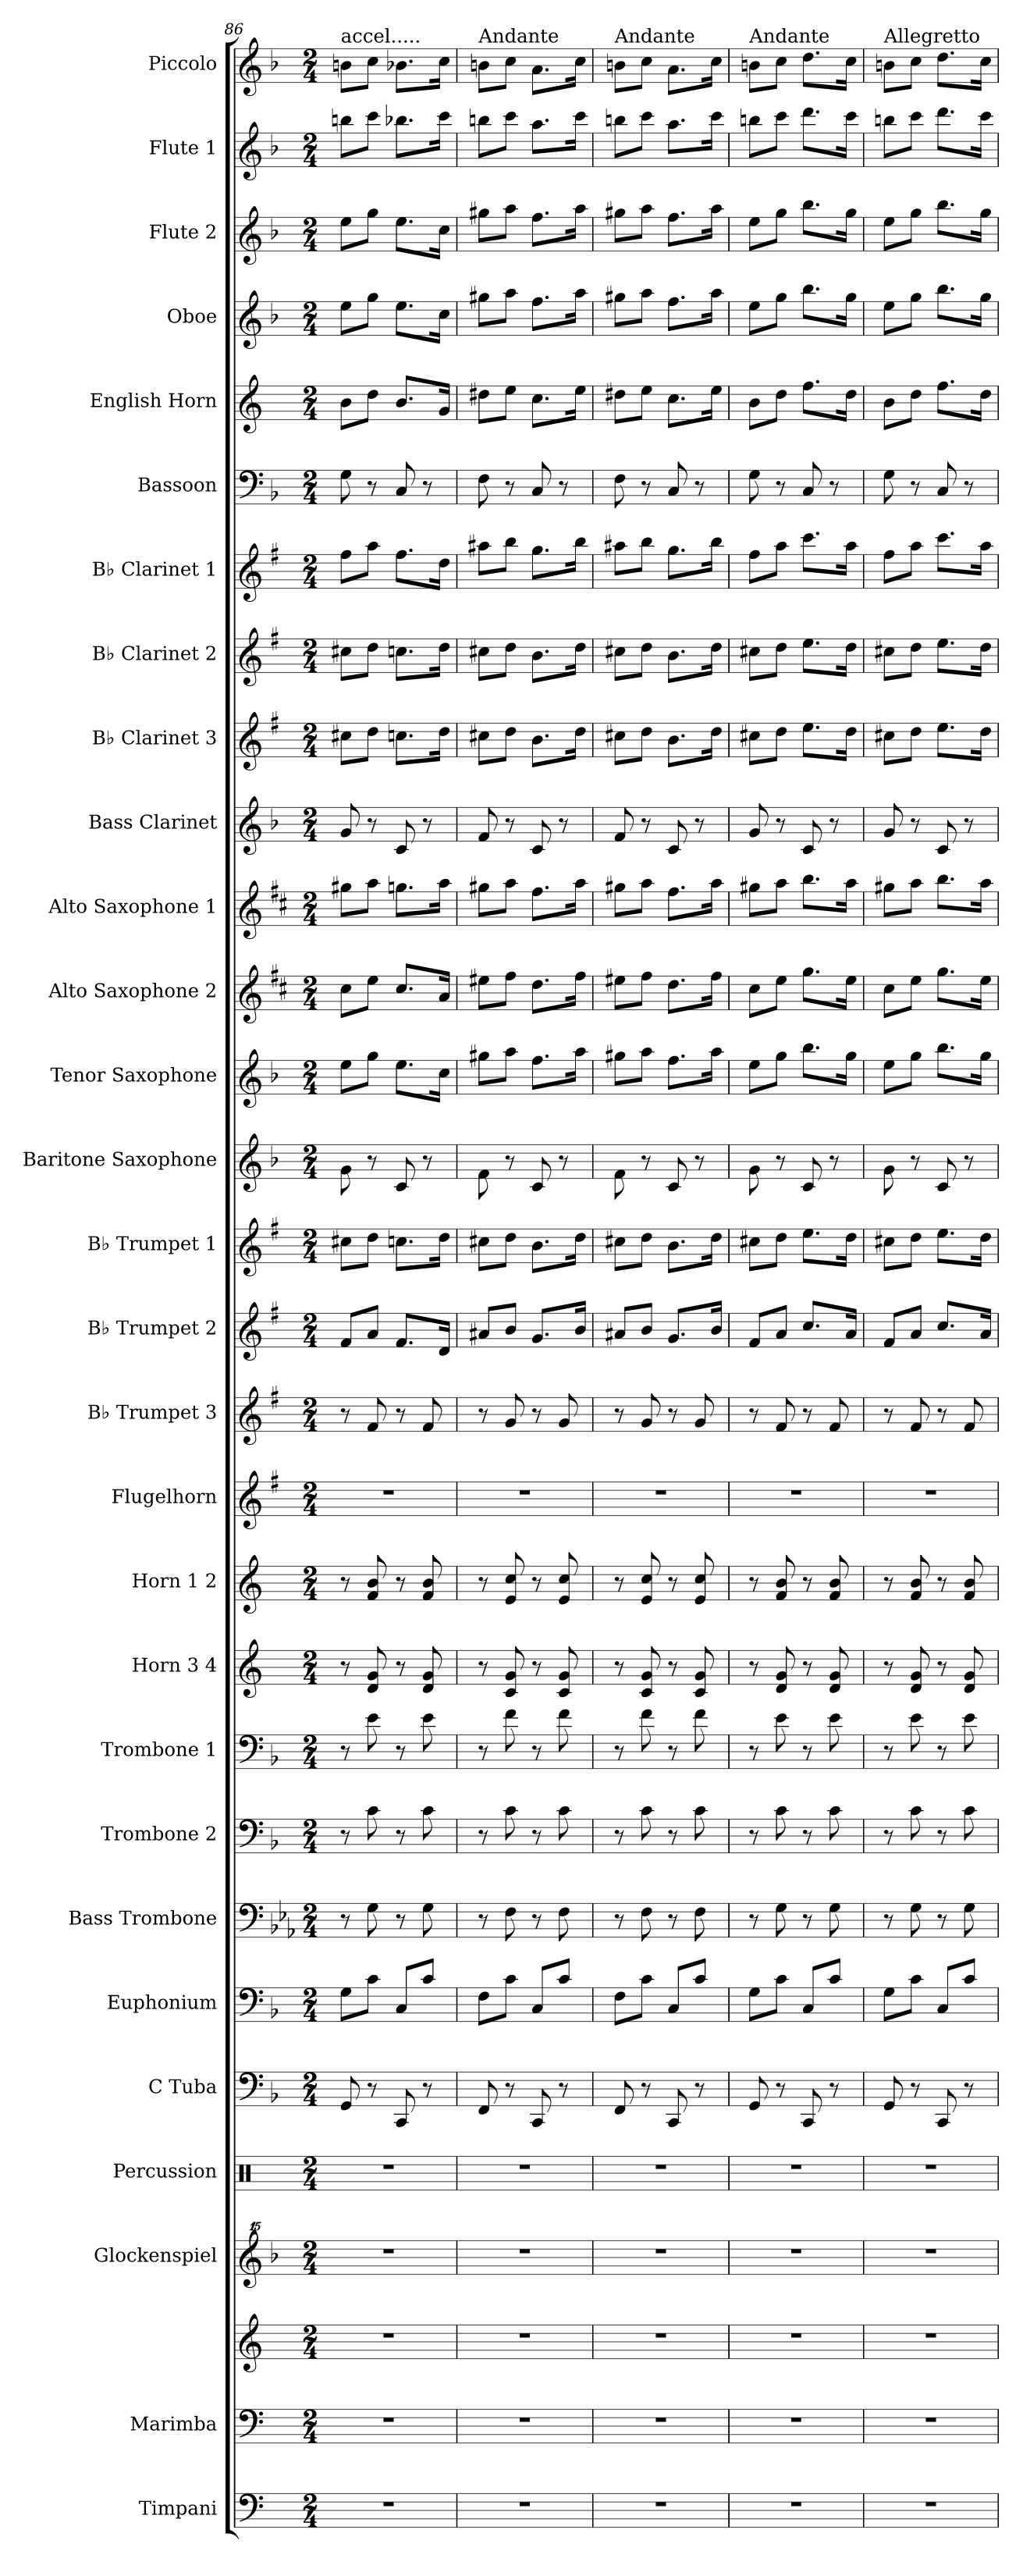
**kern	**kern	**kern	**kern	**kern	**kern	**kern	**kern	**kern	**kern	**kern	**kern	**kern	**kern	**kern	**kern	**kern	**kern	**kern	**kern	**kern	**kern	**kern	**kern	**kern	**kern	**kern	**kern	**kern	**kern
*part29	*part28	*part28	*part27	*part26	*part25	*part24	*part23	*part22	*part21	*part20	*part19	*part18	*part17	*part16	*part15	*part14	*part13	*part12	*part11	*part10	*part9	*part8	*part7	*part6	*part5	*part4	*part3	*part2	*part1
*staff30	*staff29	*staff28	*staff27	*staff26	*staff25	*staff24	*staff23	*staff22	*staff21	*staff20	*staff19	*staff18	*staff17	*staff16	*staff15	*staff14	*staff13	*staff12	*staff11	*staff10	*staff9	*staff8	*staff7	*staff6	*staff5	*staff4	*staff3	*staff2	*staff1
*I"Timpani	*I"Marimba	*	*I"Glockenspiel	*I"Percussion	*I"C Tuba	*I"Euphonium	*I"Bass Trombone	*I"Trombone 2	*I"Trombone 1	*I"Horn 3 4	*I"Horn 1 2	*I"Flugelhorn	*I"B♭ Trumpet 3	*I"B♭ Trumpet 2	*I"B♭ Trumpet 1	*I"Baritone Saxophone	*I"Tenor Saxophone	*I"Alto Saxophone 2	*I"Alto Saxophone 1	*I"Bass Clarinet	*I"B♭ Clarinet 3	*I"B♭ Clarinet 2	*I"B♭ Clarinet 1	*I"Bassoon	*I"English Horn	*I"Oboe	*I"Flute 2	*I"Flute 1	*I"Piccolo
*I'Timp.	*I'Mrm.	*	*I'Glk.	*I'Perc.	*I'C Tu.	*I'Eu.	*I'B. Trb.	*I'Trb. 2	*I'Trb. 1	*I'Hn. 3 4	*I'Hn. 1 2	*I'Flghn.	*I'Tpt. 3	*I'Tpt. 2	*I'Tpt. 1	*I'Bar. Sax.	*I'T. Sax.	*I'A. Sax. 2	*I'A. Sax. 1	*I'B. Cl.	*I'B♭ Cl. 3	*I'B♭ Cl. 2	*I'B♭ Cl. 1	*I'Bsn.	*I'E. Hn.	*I'Ob.	*I'Fl. 2	*I'Fl. 1	*I'Picc.
*clefF4	*clefF4	*clefG2	*clefG^^2	*clefX	*clefF4	*clefF4	*clefF4	*clefF4	*clefF4	*clefG2	*clefG2	*clefG2	*clefG2	*clefG2	*clefG2	*clefG2	*clefG2	*clefG2	*clefG2	*clefG2	*clefG2	*clefG2	*clefG2	*clefF4	*clefG2	*clefG2	*clefG2	*clefG2	*
*	*	*	*	*	*	*	*	*	*	*ITrd4c7	*ITrd4c7	*ITrd1c2	*ITrd1c2	*ITrd1c2	*ITrd1c2	*ITrd12c21	*ITrd8c14	*ITrd5c9	*ITrd5c9	*ITrd8c14	*ITrd1c2	*ITrd1c2	*ITrd1c2	*	*ITrd4c7	*	*	*	*ITrd-7c-12
*k[]	*k[]	*k[]	*k[b-]	*k[]	*k[b-]	*k[b-]	*k[b-e-a-]	*k[b-]	*k[b-]	*k[b-]	*k[b-]	*k[b-]	*k[b-]	*k[b-]	*k[b-]	*k[b-]	*k[b-]	*k[b-]	*k[b-]	*k[b-]	*k[b-]	*k[b-]	*k[b-]	*k[b-]	*k[b-]	*k[b-]	*k[b-]	*k[b-]	*k[b-]
*C:	*C:	*C:	*F:	*C:	*F:	*F:	*E-:	*F:	*F:	*F:	*F:	*F:	*F:	*F:	*F:	*F:	*F:	*F:	*F:	*F:	*F:	*F:	*F:	*F:	*F:	*F:	*F:	*F:	*F:
*M2/4	*M2/4	*M2/4	*M2/4	*M2/4	*M2/4	*M2/4	*M2/4	*M2/4	*M2/4	*M2/4	*M2/4	*M2/4	*M2/4	*M2/4	*M2/4	*M2/4	*M2/4	*M2/4	*M2/4	*M2/4	*M2/4	*M2/4	*M2/4	*M2/4	*M2/4	*M2/4	*M2/4	*M2/4	*M2/4
=86	=86	=86	=86	=86	=86	=86	=86	=86	=86	=86	=86	=86	=86	=86	=86	=86	=86	=86	=86	=86	=86	=86	=86	=86	=86	=86	=86	=86	=86
!	!	!	!	!	!	!	!	!	!	!	!	!	!	!	!	!	!	!	!	!	!	!	!	!	!	!	!	!	!LO:TX:a:t=accel.....
2r	2r	2r	2r	2r	8GG/	8G\L	8r	8r	8r	8r	8r	2r	8r	8e/L	8bn\L	8G\	8e\L	8e\L	8bn\L	8G/	8bn\L	8bn\L	8ee\L	8G\	8e\L	8ee\L	8ee\L	8bbn\L	8bbn\L
.	.	.	.	.	8r	8c\J	8G\	8c\	8e\	8G/ 8c/	8B-/ 8e/	.	8e/	8g/J	8cc\J	8r	8g\J	8g\J	8cc\J	8r	8cc\J	8cc\J	8gg\J	8r	8g\J	8gg\J	8gg\J	8ccc\J	8ccc\J
.	.	.	.	.	8CC/	8C/L	8r	8r	8r	8r	8r	.	8r	8.e/L	8.b-X\L	8C/	8.e\L	8.e/L	8.b-X\L	8C/	8.b-X\L	8.b-X\L	8.ee\L	8C/	8.e/L	8.ee\L	8.ee\L	8.bb-X\L	8.bb-X\L
.	.	.	.	.	8r	8c/J	8G\	8c\	8e\	8G/ 8c/	8B-/ 8e/	.	8e/	.	.	8r	.	.	.	8r	.	.	.	8r	.	.	.	.	.
.	.	.	.	.	.	.	.	.	.	.	.	.	.	16c/Jk	16cc\Jk	.	16c\Jk	16c/Jk	16cc\Jk	.	16cc\Jk	16cc\Jk	16cc\Jk	.	16c/Jk	16cc\Jk	16cc\Jk	16ccc\Jk	16ccc\Jk
=87	=87	=87	=87	=87	=87	=87	=87	=87	=87	=87	=87	=87	=87	=87	=87	=87	=87	=87	=87	=87	=87	=87	=87	=87	=87	=87	=87	=87	=87
!	!	!	!	!	!	!	!	!	!	!	!	!	!	!	!	!	!	!	!	!	!	!	!	!	!	!	!	!	!LO:TX:a:t=Andante
2r	2r	2r	2r	2r	8FF/	8F\L	8r	8r	8r	8r	8r	2r	8r	8g#X/L	8bn\L	8F\	8g#X\L	8g#X\L	8bn\L	8F/	8bn\L	8bn\L	8gg#X\L	8F\	8g#X\L	8gg#X\L	8gg#X\L	8bbn\L	8bbn\L
.	.	.	.	.	8r	8c\J	8F\	8c\	8f\	8F/ 8c/	8A/ 8f/	.	8f/	8a/J	8cc\J	8r	8a\J	8a\J	8cc\J	8r	8cc\J	8cc\J	8aa\J	8r	8a\J	8aa\J	8aa\J	8ccc\J	8ccc\J
.	.	.	.	.	8CC/	8C/L	8r	8r	8r	8r	8r	.	8r	8.f/L	8.a\L	8C/	8.f\L	8.f\L	8.a\L	8C/	8.a\L	8.a\L	8.ff\L	8C/	8.f\L	8.ff\L	8.ff\L	8.aa\L	8.aa\L
.	.	.	.	.	8r	8c/J	8F\	8c\	8f\	8F/ 8c/	8A/ 8f/	.	8f/	.	.	8r	.	.	.	8r	.	.	.	8r	.	.	.	.	.
.	.	.	.	.	.	.	.	.	.	.	.	.	.	16a/Jk	16cc\Jk	.	16a\Jk	16a\Jk	16cc\Jk	.	16cc\Jk	16cc\Jk	16aa\Jk	.	16a\Jk	16aa\Jk	16aa\Jk	16ccc\Jk	16ccc\Jk
=88	=88	=88	=88	=88	=88	=88	=88	=88	=88	=88	=88	=88	=88	=88	=88	=88	=88	=88	=88	=88	=88	=88	=88	=88	=88	=88	=88	=88	=88
!	!	!	!	!	!	!	!	!	!	!	!	!	!	!	!	!	!	!	!	!	!	!	!	!	!	!	!	!	!LO:TX:a:t=Andante
2r	2r	2r	2r	2r	8FF/	8F\L	8r	8r	8r	8r	8r	2r	8r	8g#X/L	8bn\L	8F\	8g#X\L	8g#X\L	8bn\L	8F/	8bn\L	8bn\L	8gg#X\L	8F\	8g#X\L	8gg#X\L	8gg#X\L	8bbn\L	8bbn\L
.	.	.	.	.	8r	8c\J	8F\	8c\	8f\	8F/ 8c/	8A/ 8f/	.	8f/	8a/J	8cc\J	8r	8a\J	8a\J	8cc\J	8r	8cc\J	8cc\J	8aa\J	8r	8a\J	8aa\J	8aa\J	8ccc\J	8ccc\J
.	.	.	.	.	8CC/	8C/L	8r	8r	8r	8r	8r	.	8r	8.f/L	8.a\L	8C/	8.f\L	8.f\L	8.a\L	8C/	8.a\L	8.a\L	8.ff\L	8C/	8.f\L	8.ff\L	8.ff\L	8.aa\L	8.aa\L
.	.	.	.	.	8r	8c/J	8F\	8c\	8f\	8F/ 8c/	8A/ 8f/	.	8f/	.	.	8r	.	.	.	8r	.	.	.	8r	.	.	.	.	.
.	.	.	.	.	.	.	.	.	.	.	.	.	.	16a/Jk	16cc\Jk	.	16a\Jk	16a\Jk	16cc\Jk	.	16cc\Jk	16cc\Jk	16aa\Jk	.	16a\Jk	16aa\Jk	16aa\Jk	16ccc\Jk	16ccc\Jk
=89	=89	=89	=89	=89	=89	=89	=89	=89	=89	=89	=89	=89	=89	=89	=89	=89	=89	=89	=89	=89	=89	=89	=89	=89	=89	=89	=89	=89	=89
!	!	!	!	!	!	!	!	!	!	!	!	!	!	!	!	!	!	!	!	!	!	!	!	!	!	!	!	!	!LO:TX:a:t=Andante
2r	2r	2r	2r	2r	8GG/	8G\L	8r	8r	8r	8r	8r	2r	8r	8e/L	8bn\L	8G\	8e\L	8e\L	8bn\L	8G/	8bn\L	8bn\L	8ee\L	8G\	8e\L	8ee\L	8ee\L	8bbn\L	8bbn\L
.	.	.	.	.	8r	8c\J	8G\	8c\	8e\	8G/ 8c/	8B-/ 8e/	.	8e/	8g/J	8cc\J	8r	8g\J	8g\J	8cc\J	8r	8cc\J	8cc\J	8gg\J	8r	8g\J	8gg\J	8gg\J	8ccc\J	8ccc\J
.	.	.	.	.	8CC/	8C/L	8r	8r	8r	8r	8r	.	8r	8.b-/L	8.dd\L	8C/	8.b-\L	8.b-\L	8.dd\L	8C/	8.dd\L	8.dd\L	8.bb-\L	8C/	8.b-\L	8.bb-\L	8.bb-\L	8.ddd\L	8.ddd\L
.	.	.	.	.	8r	8c/J	8G\	8c\	8e\	8G/ 8c/	8B-/ 8e/	.	8e/	.	.	8r	.	.	.	8r	.	.	.	8r	.	.	.	.	.
.	.	.	.	.	.	.	.	.	.	.	.	.	.	16g/Jk	16cc\Jk	.	16g\Jk	16g\Jk	16cc\Jk	.	16cc\Jk	16cc\Jk	16gg\Jk	.	16g\Jk	16gg\Jk	16gg\Jk	16ccc\Jk	16ccc\Jk
=90	=90	=90	=90	=90	=90	=90	=90	=90	=90	=90	=90	=90	=90	=90	=90	=90	=90	=90	=90	=90	=90	=90	=90	=90	=90	=90	=90	=90	=90
!	!	!	!	!	!	!	!	!	!	!	!	!	!	!	!	!	!	!	!	!	!	!	!	!	!	!	!	!	!LO:TX:a:t=Allegretto
2r	2r	2r	2r	2r	8GG/	8G\L	8r	8r	8r	8r	8r	2r	8r	8e/L	8bn\L	8G\	8e\L	8e\L	8bn\L	8G/	8bn\L	8bn\L	8ee\L	8G\	8e\L	8ee\L	8ee\L	8bbn\L	8bbn\L
.	.	.	.	.	8r	8c\J	8G\	8c\	8e\	8G/ 8c/	8B-/ 8e/	.	8e/	8g/J	8cc\J	8r	8g\J	8g\J	8cc\J	8r	8cc\J	8cc\J	8gg\J	8r	8g\J	8gg\J	8gg\J	8ccc\J	8ccc\J
.	.	.	.	.	8CC/	8C/L	8r	8r	8r	8r	8r	.	8r	8.b-/L	8.dd\L	8C/	8.b-\L	8.b-\L	8.dd\L	8C/	8.dd\L	8.dd\L	8.bb-\L	8C/	8.b-\L	8.bb-\L	8.bb-\L	8.ddd\L	8.ddd\L
.	.	.	.	.	8r	8c/J	8G\	8c\	8e\	8G/ 8c/	8B-/ 8e/	.	8e/	.	.	8r	.	.	.	8r	.	.	.	8r	.	.	.	.	.
.	.	.	.	.	.	.	.	.	.	.	.	.	.	16g/Jk	16cc\Jk	.	16g\Jk	16g\Jk	16cc\Jk	.	16cc\Jk	16cc\Jk	16gg\Jk	.	16g\Jk	16gg\Jk	16gg\Jk	16ccc\Jk	16ccc\Jk
=	=	=	=	=	=	=	=	=	=	=	=	=	=	=	=	=	=	=	=	=	=	=	=	=	=	=	=	=	=
*-	*-	*-	*-	*-	*-	*-	*-	*-	*-	*-	*-	*-	*-	*-	*-	*-	*-	*-	*-	*-	*-	*-	*-	*-	*-	*-	*-	*-	*-
